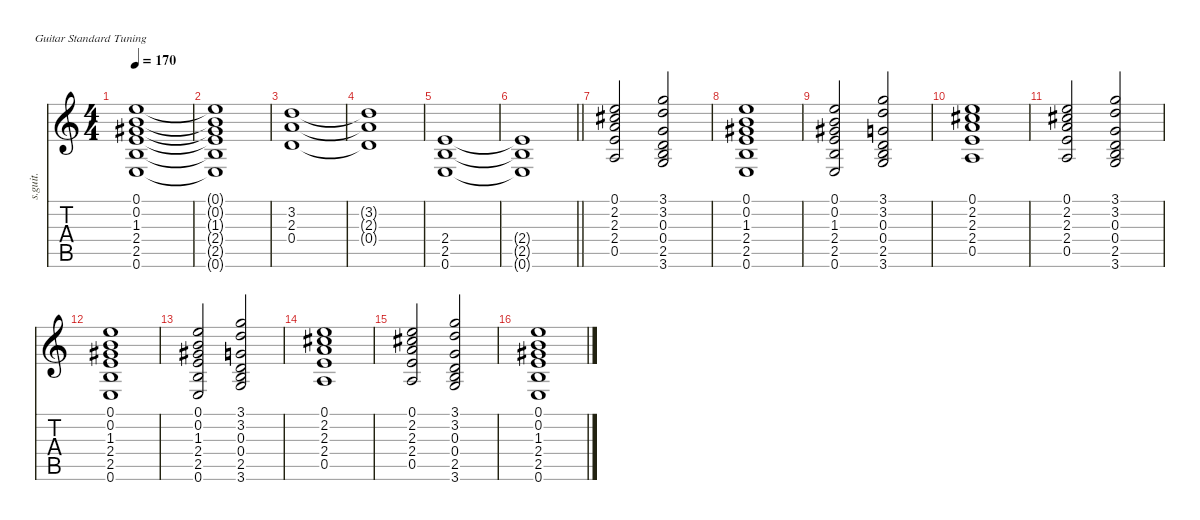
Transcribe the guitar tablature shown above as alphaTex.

\defaultSystemsLayout 4
\hideDynamics
\bracketExtendMode nobrackets
\otherSystemsTrackNameOrientation horizontal
\track ("Rhythm Guitar" "s.guit.") {instrument acousticguitarsteel}
\staff {score tabs}
\tuning (E4 B3 G3 D3 A2 E2)
\ts (4 4)
\tempo 170
\clef g2
\ks c
(0.1{t} 0.2{t} 1.3{t acc #} 2.4{t} 2.5{t} 0.6{t}).1{dy f beam Up} |
(0.1{t} 0.2{t} 1.3{t acc #} 2.4{t} 2.5{t} 0.6{t}).1{beam Up} |
(3.2 2.3 0.4).1{dy mf beam Up} |
(3.2{t} 2.3{t} 0.4{t}).1{dy f beam Up} |
(2.4 2.5 0.6).1{dy mf beam Up} |
\barLineRight lightlight
(2.4{t} 2.5{t} 0.6{t}).1{dy f beam Up} |
(0.1 2.2{acc #} 2.3 2.4 0.5).2{beam Up} (3.1 3.2 0.3 0.4 2.5 3.6).2{beam Up} |
(0.1 0.2 1.3{acc #} 2.4 2.5 0.6).1{beam Up} |
(0.1 0.2 1.3{acc #} 2.4 2.5 0.6).2{beam Up} (3.1 3.2 0.3 0.4 2.5 3.6).2{beam Up} |
(0.1 2.2{acc #} 2.3 2.4 0.5).1{beam Up} |
(0.1 2.2{acc #} 2.3 2.4 0.5).2{beam Up} (3.1 3.2 0.3 0.4 2.5 3.6).2{beam Up} |
(0.1 0.2 1.3{acc #} 2.4 2.5 0.6).1{beam Up} |
(0.1 0.2 1.3{acc #} 2.4 2.5 0.6).2{beam Up} (3.1 3.2 0.3 0.4 2.5 3.6).2{beam Up} |
(0.1 2.2{acc #} 2.3 2.4 0.5).1{beam Up} |
(0.1 2.2{acc #} 2.3 2.4 0.5).2{beam Up} (3.1 3.2 0.3 0.4 2.5 3.6).2{beam Up} |
(0.1 0.2 1.3{acc #} 2.4 2.5 0.6).1{beam Up}
